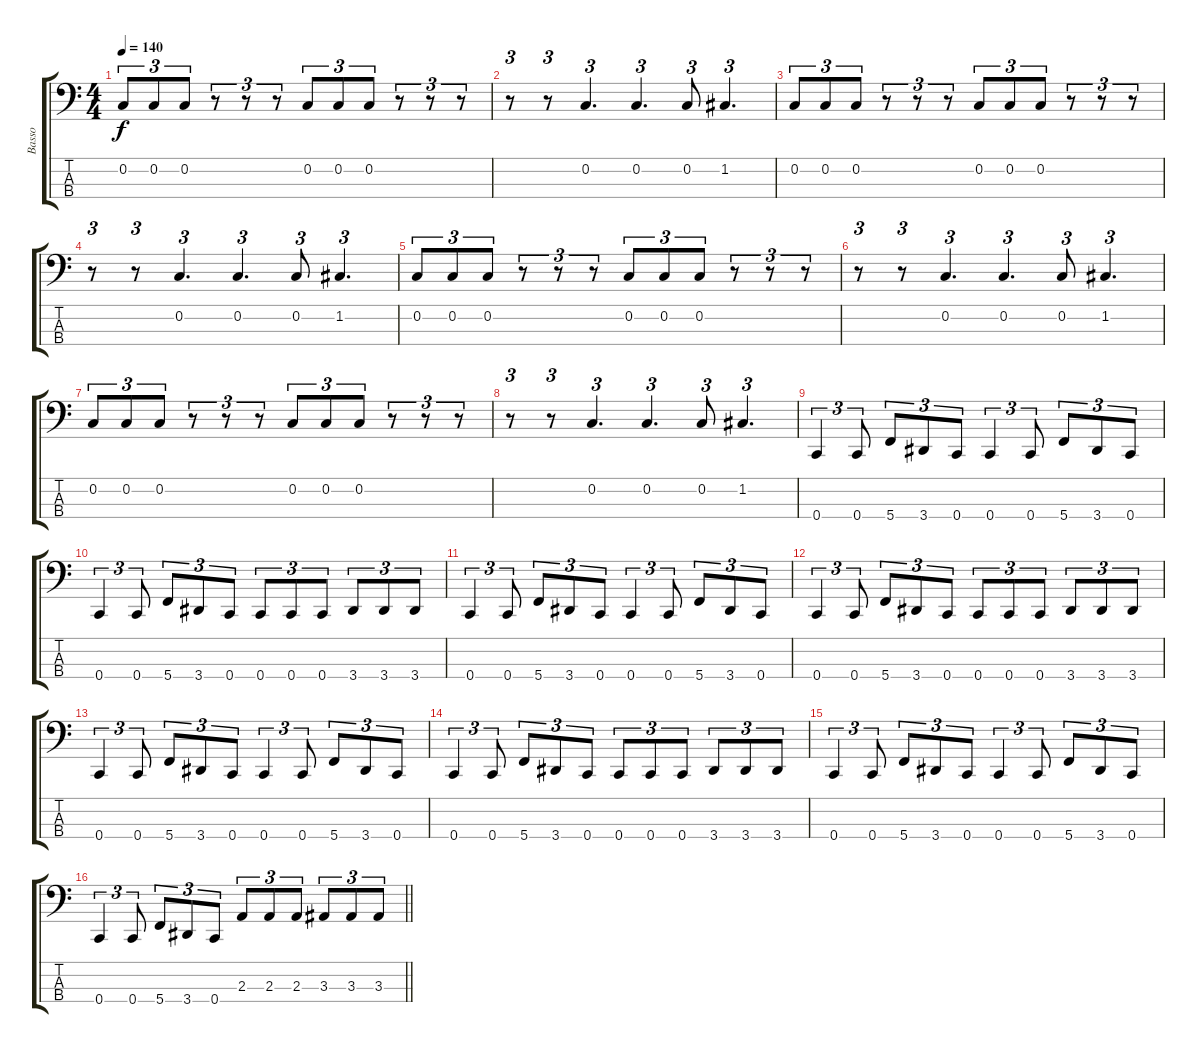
\track ("Basso" "Basso") {instrument electricbasspick}
\staff {score tabs}
\tuning (F2 C2 G1 C1) {hide}
\ts (4 4)
\tempo 140
\clef f4
\ks c
0.2.8{tu (3 2) dy f} 0.2.8{tu (3 2)} 0.2.8{tu (3 2)} r.8{tu (3 2)} r.8{tu (3 2)} r.8{tu (3 2)} 0.2.8{tu (3 2)} 0.2.8{tu (3 2)} 0.2.8{tu (3 2)} r.8{tu (3 2)} r.8{tu (3 2)} r.8{tu (3 2)} |
r.8{tu (3 2)} r.8{tu (3 2)} 0.2.4{d tu (3 2)} 0.2.4{d tu (3 2)} 0.2.8{tu (3 2)} 1.2.4{d tu (3 2)} |
0.2.8{tu (3 2)} 0.2.8{tu (3 2)} 0.2.8{tu (3 2)} r.8{tu (3 2)} r.8{tu (3 2)} r.8{tu (3 2)} 0.2.8{tu (3 2)} 0.2.8{tu (3 2)} 0.2.8{tu (3 2)} r.8{tu (3 2)} r.8{tu (3 2)} r.8{tu (3 2)} |
r.8{tu (3 2)} r.8{tu (3 2)} 0.2.4{d tu (3 2)} 0.2.4{d tu (3 2)} 0.2.8{tu (3 2)} 1.2.4{d tu (3 2)} |
0.2.8{tu (3 2)} 0.2.8{tu (3 2)} 0.2.8{tu (3 2)} r.8{tu (3 2)} r.8{tu (3 2)} r.8{tu (3 2)} 0.2.8{tu (3 2)} 0.2.8{tu (3 2)} 0.2.8{tu (3 2)} r.8{tu (3 2)} r.8{tu (3 2)} r.8{tu (3 2)} |
r.8{tu (3 2)} r.8{tu (3 2)} 0.2.4{d tu (3 2)} 0.2.4{d tu (3 2)} 0.2.8{tu (3 2)} 1.2.4{d tu (3 2)} |
0.2.8{tu (3 2)} 0.2.8{tu (3 2)} 0.2.8{tu (3 2)} r.8{tu (3 2)} r.8{tu (3 2)} r.8{tu (3 2)} 0.2.8{tu (3 2)} 0.2.8{tu (3 2)} 0.2.8{tu (3 2)} r.8{tu (3 2)} r.8{tu (3 2)} r.8{tu (3 2)} |
r.8{tu (3 2)} r.8{tu (3 2)} 0.2.4{d tu (3 2)} 0.2.4{d tu (3 2)} 0.2.8{tu (3 2)} 1.2.4{d tu (3 2)} |
0.4.4{tu (3 2)} 0.4.8{tu (3 2)} 5.4.8{tu (3 2)} 3.4.8{tu (3 2)} 0.4.8{tu (3 2)} 0.4.4{tu (3 2)} 0.4.8{tu (3 2)} 5.4.8{tu (3 2)} 3.4.8{tu (3 2)} 0.4.8{tu (3 2)} |
0.4.4{tu (3 2)} 0.4.8{tu (3 2)} 5.4.8{tu (3 2)} 3.4.8{tu (3 2)} 0.4.8{tu (3 2)} 0.4.8{tu (3 2)} 0.4.8{tu (3 2)} 0.4.8{tu (3 2)} 3.4.8{tu (3 2)} 3.4.8{tu (3 2)} 3.4.8{tu (3 2)} |
0.4.4{tu (3 2)} 0.4.8{tu (3 2)} 5.4.8{tu (3 2)} 3.4.8{tu (3 2)} 0.4.8{tu (3 2)} 0.4.4{tu (3 2)} 0.4.8{tu (3 2)} 5.4.8{tu (3 2)} 3.4.8{tu (3 2)} 0.4.8{tu (3 2)} |
0.4.4{tu (3 2)} 0.4.8{tu (3 2)} 5.4.8{tu (3 2)} 3.4.8{tu (3 2)} 0.4.8{tu (3 2)} 0.4.8{tu (3 2)} 0.4.8{tu (3 2)} 0.4.8{tu (3 2)} 3.4.8{tu (3 2)} 3.4.8{tu (3 2)} 3.4.8{tu (3 2)} |
0.4.4{tu (3 2)} 0.4.8{tu (3 2)} 5.4.8{tu (3 2)} 3.4.8{tu (3 2)} 0.4.8{tu (3 2)} 0.4.4{tu (3 2)} 0.4.8{tu (3 2)} 5.4.8{tu (3 2)} 3.4.8{tu (3 2)} 0.4.8{tu (3 2)} |
0.4.4{tu (3 2)} 0.4.8{tu (3 2)} 5.4.8{tu (3 2)} 3.4.8{tu (3 2)} 0.4.8{tu (3 2)} 0.4.8{tu (3 2)} 0.4.8{tu (3 2)} 0.4.8{tu (3 2)} 3.4.8{tu (3 2)} 3.4.8{tu (3 2)} 3.4.8{tu (3 2)} |
0.4.4{tu (3 2)} 0.4.8{tu (3 2)} 5.4.8{tu (3 2)} 3.4.8{tu (3 2)} 0.4.8{tu (3 2)} 0.4.4{tu (3 2)} 0.4.8{tu (3 2)} 5.4.8{tu (3 2)} 3.4.8{tu (3 2)} 0.4.8{tu (3 2)} |
\barLineRight lightlight
0.4.4{tu (3 2)} 0.4.8{tu (3 2)} 5.4.8{tu (3 2)} 3.4.8{tu (3 2)} 0.4.8{tu (3 2)} 2.3.8{tu (3 2)} 2.3.8{tu (3 2)} 2.3.8{tu (3 2)} 3.3.8{tu (3 2)} 3.3.8{tu (3 2)} 3.3.8{tu (3 2)}
